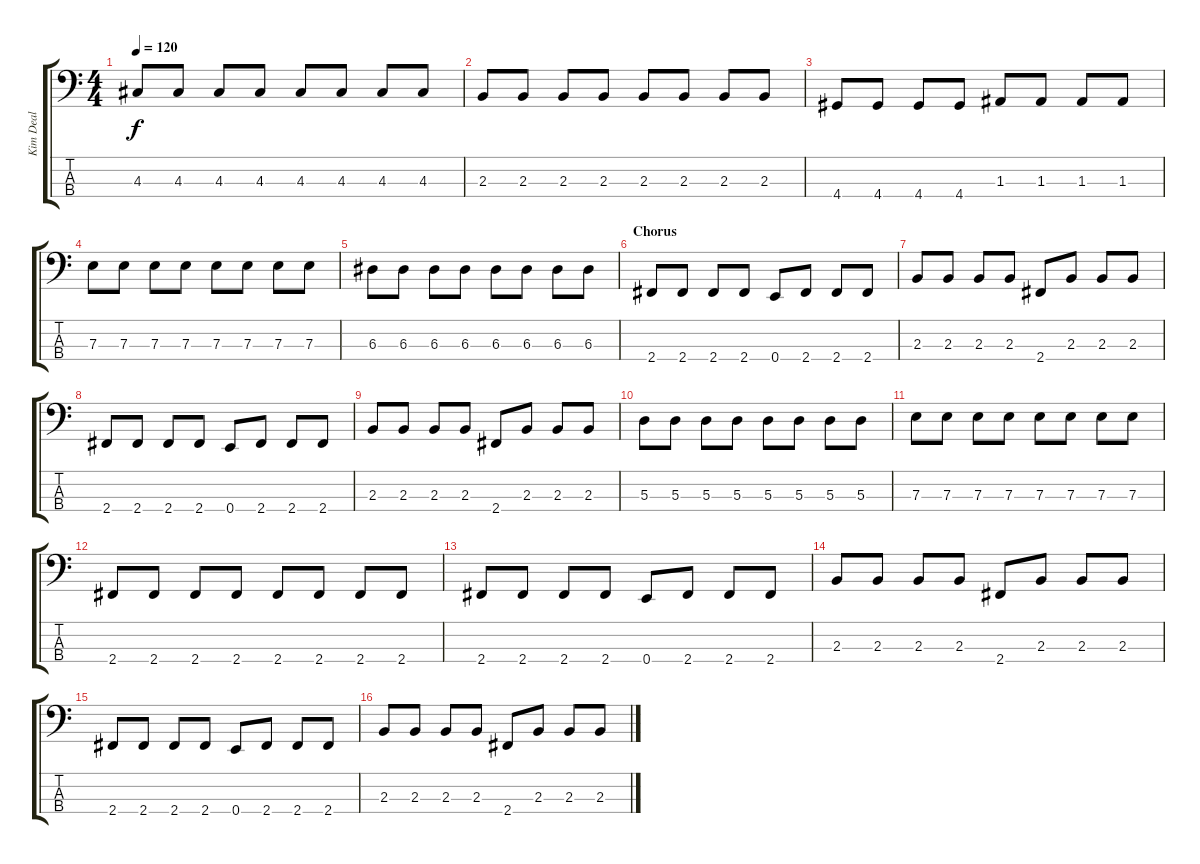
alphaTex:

\track ("Kim Deal" "Kim Deal") {instrument electricbasspick}
\staff {score tabs}
\tuning (G2 D2 A1 E1) {hide}
\ts (4 4)
\tempo 120
\clef f4
\ks c
4.3.8{dy f} 4.3.8 4.3.8 4.3.8 4.3.8 4.3.8 4.3.8 4.3.8 |
2.3.8 2.3.8 2.3.8 2.3.8 2.3.8 2.3.8 2.3.8 2.3.8 |
4.4.8 4.4.8 4.4.8 4.4.8 1.3.8 1.3.8 1.3.8 1.3.8 |
7.3.8 7.3.8 7.3.8 7.3.8 7.3.8 7.3.8 7.3.8 7.3.8 |
6.3.8 6.3.8 6.3.8 6.3.8 6.3.8 6.3.8 6.3.8 6.3.8 |
\section ("" "Chorus")
2.4.8 2.4.8 2.4.8 2.4.8 0.4.8 2.4.8 2.4.8 2.4.8 |
2.3.8 2.3.8 2.3.8 2.3.8 2.4.8 2.3.8 2.3.8 2.3.8 |
2.4.8 2.4.8 2.4.8 2.4.8 0.4.8 2.4.8 2.4.8 2.4.8 |
2.3.8 2.3.8 2.3.8 2.3.8 2.4.8 2.3.8 2.3.8 2.3.8 |
5.3.8 5.3.8 5.3.8 5.3.8 5.3.8 5.3.8 5.3.8 5.3.8 |
7.3.8 7.3.8 7.3.8 7.3.8 7.3.8 7.3.8 7.3.8 7.3.8 |
2.4.8 2.4.8 2.4.8 2.4.8 2.4.8 2.4.8 2.4.8 2.4.8 |
2.4.8 2.4.8 2.4.8 2.4.8 0.4.8 2.4.8 2.4.8 2.4.8 |
2.3.8 2.3.8 2.3.8 2.3.8 2.4.8 2.3.8 2.3.8 2.3.8 |
2.4.8 2.4.8 2.4.8 2.4.8 0.4.8 2.4.8 2.4.8 2.4.8 |
2.3.8 2.3.8 2.3.8 2.3.8 2.4.8 2.3.8 2.3.8 2.3.8
